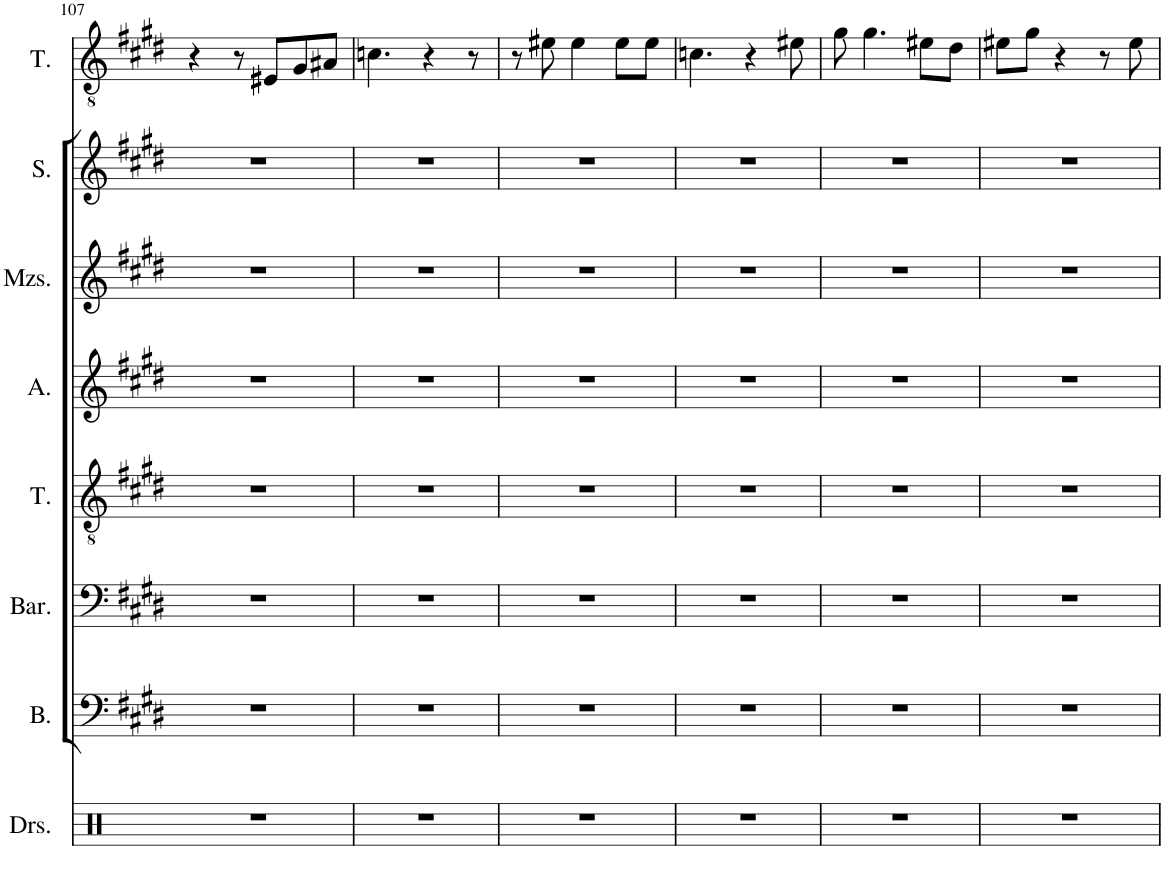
**kern	**kern	**kern	**kern	**kern	**kern	**kern	**kern
*part8	*part7	*part6	*part5	*part4	*part3	*part2	*part1
*staff8	*staff7	*staff6	*staff5	*staff4	*staff3	*staff2	*staff1
*I"Drumset	*I"Bass	*I"Baritone	*I"Tenor	*I"Alto	*I"Mezzo-soprano	*I"Soprano	*I"Tenor
*I'Drs.	*I'B.	*I'Bar.	*I'T.	*I'A.	*I'Mzs.	*I'S.	*I'T.
!!LO:PB:g=z
*clefX	*clefF4	*clefF4	*clefGv2	*clefG2	*clefG2	*clefG2	*clefGv2
*k[]	*k[f#c#g#d#]	*k[f#c#g#d#]	*k[f#c#g#d#]	*k[f#c#g#d#]	*k[f#c#g#d#]	*k[f#c#g#d#]	*k[f#c#g#d#]
*M6/8	*M6/8	*M6/8	*M6/8	*M6/8	*M6/8	*M6/8	*M6/8
=107	=107	=107	=107	=107	=107	=107	=107
2.r	2.r	2.r	2.r	2.r	2.r	2.r	4r
.	.	.	.	.	.	.	8r
.	.	.	.	.	.	.	8E#X/L
.	.	.	.	.	.	.	8G#/
.	.	.	.	.	.	.	8A#X/J
=108	=108	=108	=108	=108	=108	=108	=108
2.r	2.r	2.r	2.r	2.r	2.r	2.r	4.cn\
.	.	.	.	.	.	.	4r
.	.	.	.	.	.	.	8r
=109	=109	=109	=109	=109	=109	=109	=109
2.r	2.r	2.r	2.r	2.r	2.r	2.r	8r
.	.	.	.	.	.	.	8e#X\
.	.	.	.	.	.	.	4e#\
.	.	.	.	.	.	.	8e#\L
.	.	.	.	.	.	.	8e#\J
=110	=110	=110	=110	=110	=110	=110	=110
2.r	2.r	2.r	2.r	2.r	2.r	2.r	4.cn\
.	.	.	.	.	.	.	4r
.	.	.	.	.	.	.	8e#X\
=111	=111	=111	=111	=111	=111	=111	=111
2.r	2.r	2.r	2.r	2.r	2.r	2.r	8g#\
.	.	.	.	.	.	.	4.g#\
.	.	.	.	.	.	.	8e#X\L
.	.	.	.	.	.	.	8d#\J
=112	=112	=112	=112	=112	=112	=112	=112
2.r	2.r	2.r	2.r	2.r	2.r	2.r	8e#X\L
.	.	.	.	.	.	.	8g#\J
.	.	.	.	.	.	.	4r
.	.	.	.	.	.	.	8r
.	.	.	.	.	.	.	8e#\
=	=	=	=	=	=	=	=
*-	*-	*-	*-	*-	*-	*-	*-
